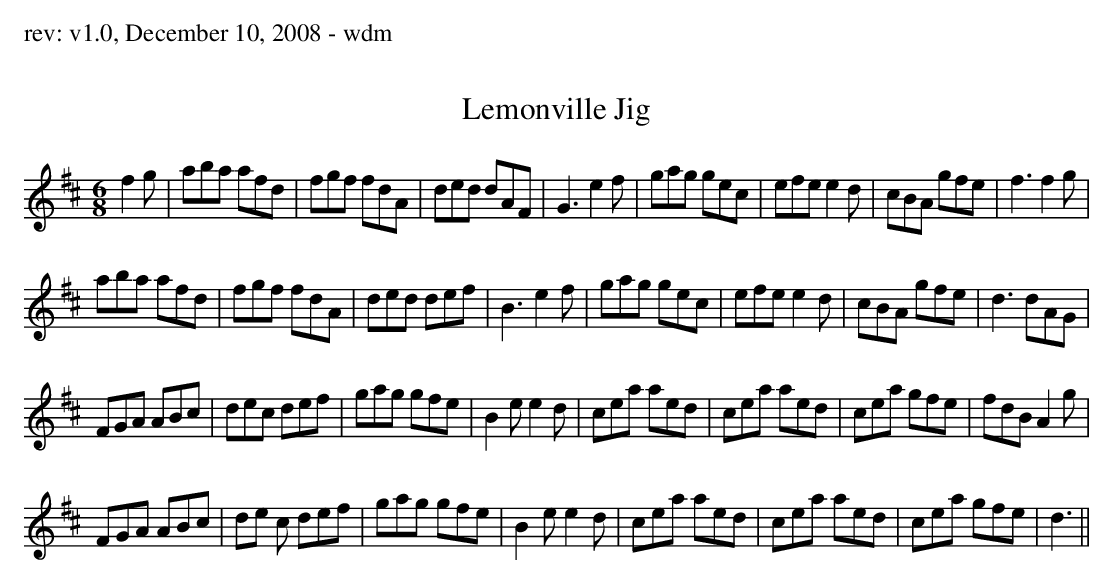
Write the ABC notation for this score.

X:1
T:Lemonville Jig
M:6/8
L:1/8
K:D
f2g | aba afd | fgf  fdA | ded dAF | G3 e2 f | gag  gec | efe  e2d | cBA  gfe | f3   f2g |
aba afd | fgf  fdA | ded  def  | B3  e2 f | gag  gec | efe  e2d | cBA  gfe | d3  dAG |
FGA  ABc | dec  def | gag  gfe | B2e  e2d | cea   aed | cea   aed | cea   gfe | fdB A2 g |
FGA  ABc | de c  def | gag  gfe | B2e  e2d | cea  aed | cea   aed | cea   gfe | d3  ||
